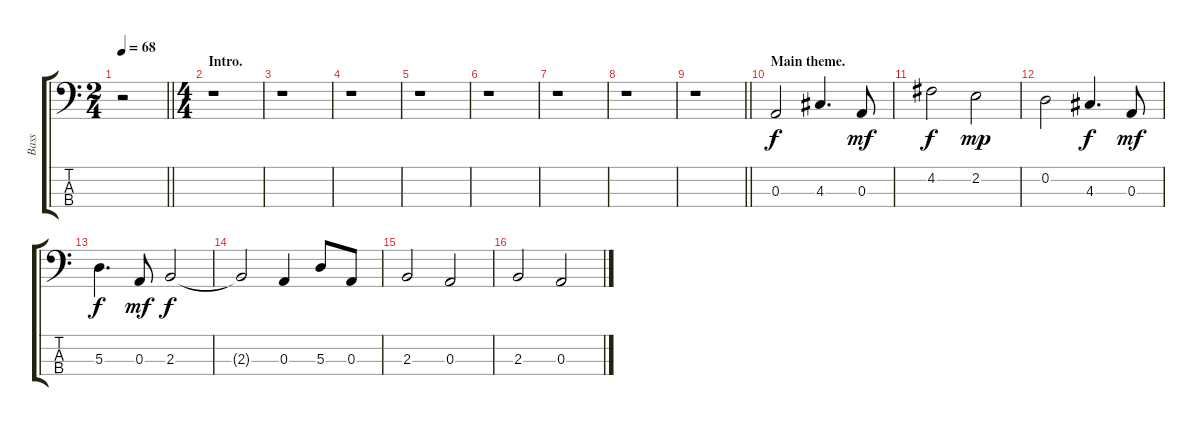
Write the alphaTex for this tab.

\track ("Bass" "Bass") {instrument electricbassfinger}
\staff {score tabs}
\tuning (G2 D2 A1 E1) {hide}
\ts (2 4)
\tempo 68
\clef f4
\barLineRight lightlight
\ks c
r.2{dy f instrument electricbassfinger} |
\ts (4 4)
\section ("" "Intro.")
r.1 |
r.1 |
r.1 |
r.1 |
r.1 |
r.1 |
r.1 |
\barLineRight lightlight
r.1 |
\section ("" "Main theme.")
0.3.2 4.3.4{d} 0.3.8{dy mf} |
4.2.2{dy f} 2.2.2{dy mp} |
0.2.2 4.3.4{d dy f} 0.3.8{dy mf} |
5.3.4{d dy f} 0.3.8{dy mf} 2.3.2{dy f} |
2.3{t}.2 0.3.4 5.3.8 0.3.8 |
2.3.2 0.3.2 |
2.3.2 0.3.2
